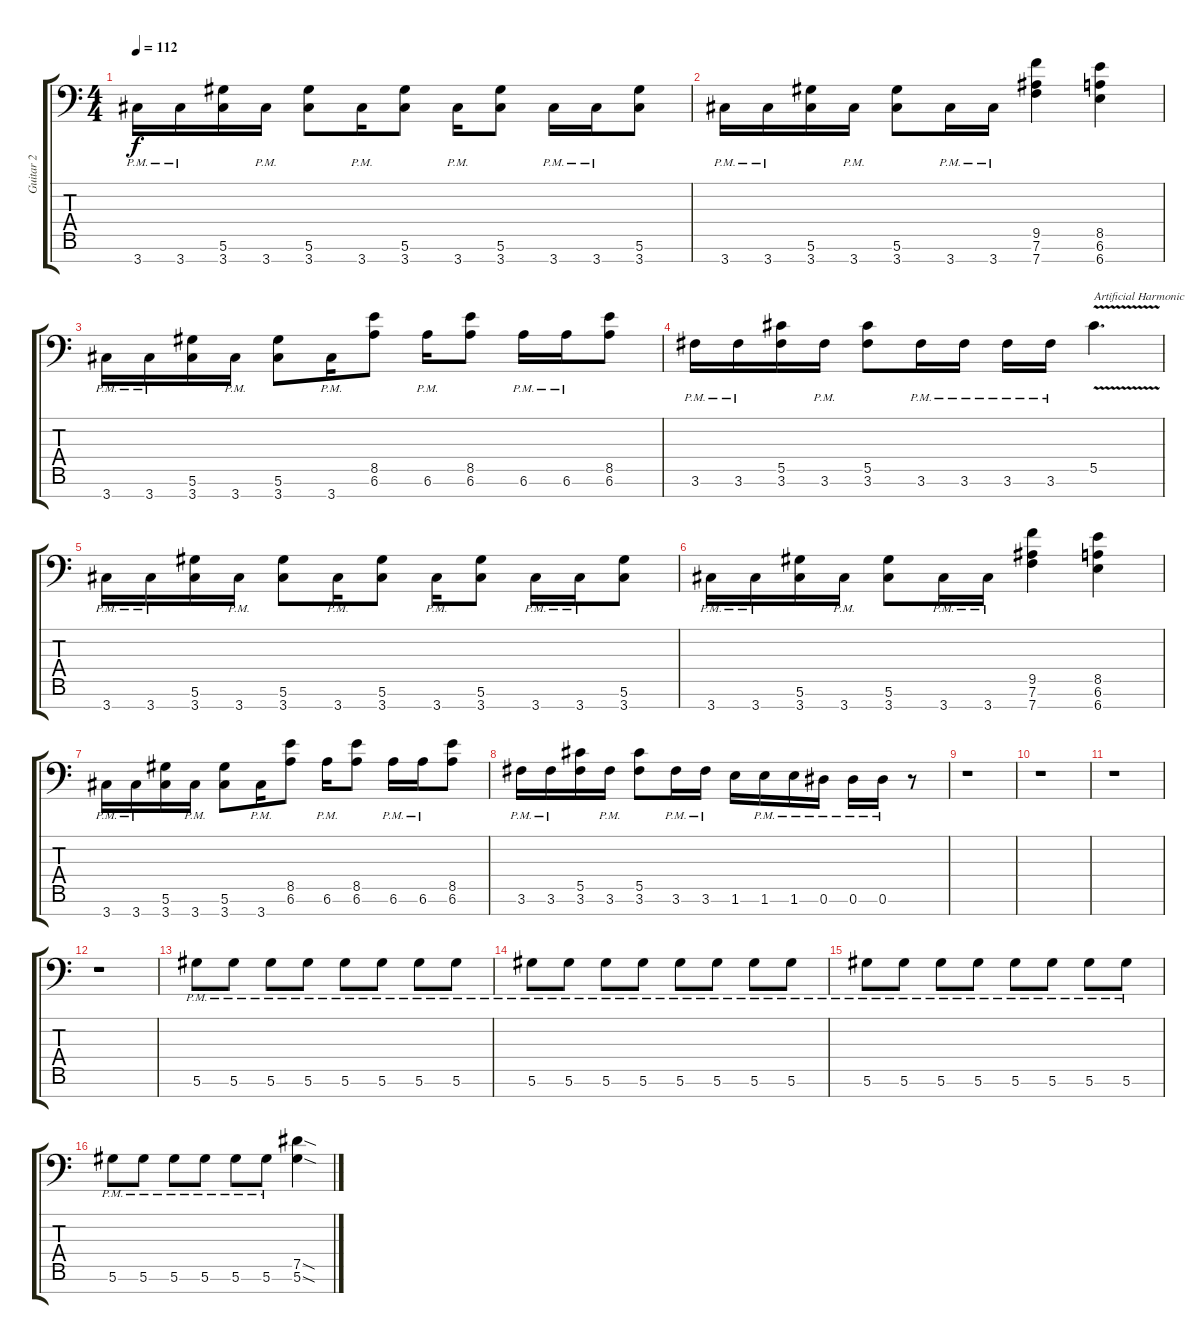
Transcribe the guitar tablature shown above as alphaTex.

\track ("Guitar 2" "Guitar 2") {instrument distortionguitar}
\staff {score tabs}
\tuning (Eb4 Bb3 Gb3 Db3 Ab2 Eb2 Bb1) {hide}
\ts (4 4)
\tempo 112
\clef f4
\ks c
3.7{pm}.16{dy f} 3.7{pm}.16 (5.6 3.7).16 3.7{pm}.16 (5.6 3.7).8 3.7{pm}.16 (5.6 3.7).8 3.7{pm}.16 (5.6 3.7).8 3.7{pm}.16 3.7{pm}.16 (5.6 3.7).8 |
3.7{pm}.16 3.7{pm}.16 (5.6 3.7).16 3.7{pm}.16 (5.6 3.7).8 3.7{pm}.16 3.7{pm}.16 (9.5 7.6 7.7).4 (8.5 6.6 6.7).4 |
3.7{pm}.16 3.7{pm}.16 (5.6 3.7).16 3.7{pm}.16 (5.6 3.7).8 3.7{pm}.16 (8.5 6.6).8 6.6{pm}.16 (8.5 6.6).8 6.6{pm}.16 6.6{pm}.16 (8.5 6.6).8 |
3.6{pm}.16 3.6{pm}.16 (5.5 3.6).16 3.6{pm}.16 (5.5 3.6).8 3.6{pm}.16 3.6{pm}.16 3.6{pm}.16 3.6{pm}.16 5.5{v}.4{d txt "Artificial Harmonic" instrument guitarharmonics} |
3.7{pm}.16{instrument distortionguitar} 3.7{pm}.16 (5.6 3.7).16 3.7{pm}.16 (5.6 3.7).8 3.7{pm}.16 (5.6 3.7).8 3.7{pm}.16 (5.6 3.7).8 3.7{pm}.16 3.7{pm}.16 (5.6 3.7).8 |
3.7{pm}.16 3.7{pm}.16 (5.6 3.7).16 3.7{pm}.16 (5.6 3.7).8 3.7{pm}.16 3.7{pm}.16 (9.5 7.6 7.7).4 (8.5 6.6 6.7).4 |
3.7{pm}.16 3.7{pm}.16 (5.6 3.7).16 3.7{pm}.16 (5.6 3.7).8 3.7{pm}.16 (8.5 6.6).8 6.6{pm}.16 (8.5 6.6).8 6.6{pm}.16 6.6{pm}.16 (8.5 6.6).8 |
3.6{pm}.16 3.6{pm}.16 (5.5 3.6).16 3.6{pm}.16 (5.5 3.6).8 3.6{pm}.16 3.6{pm}.16 1.6.16 1.6{pm}.16 1.6{pm}.16 0.6{pm}.16 0.6{pm}.16 0.6{pm}.16 r.8 |
r.1 |
r.1 |
r.1 |
r.1 |
5.6{pm}.8 5.6{pm}.8 5.6{pm}.8 5.6{pm}.8 5.6{pm}.8 5.6{pm}.8 5.6{pm}.8 5.6{pm}.8 |
5.6{pm}.8 5.6{pm}.8 5.6{pm}.8 5.6{pm}.8 5.6{pm}.8 5.6{pm}.8 5.6{pm}.8 5.6{pm}.8 |
5.6{pm}.8 5.6{pm}.8 5.6{pm}.8 5.6{pm}.8 5.6{pm}.8 5.6{pm}.8 5.6{pm}.8 5.6{pm}.8 |
5.6{pm}.8 5.6{pm}.8 5.6{pm}.8 5.6{pm}.8 5.6{pm}.8 5.6{pm}.8 (7.5{sod} 5.6{sod}).4
